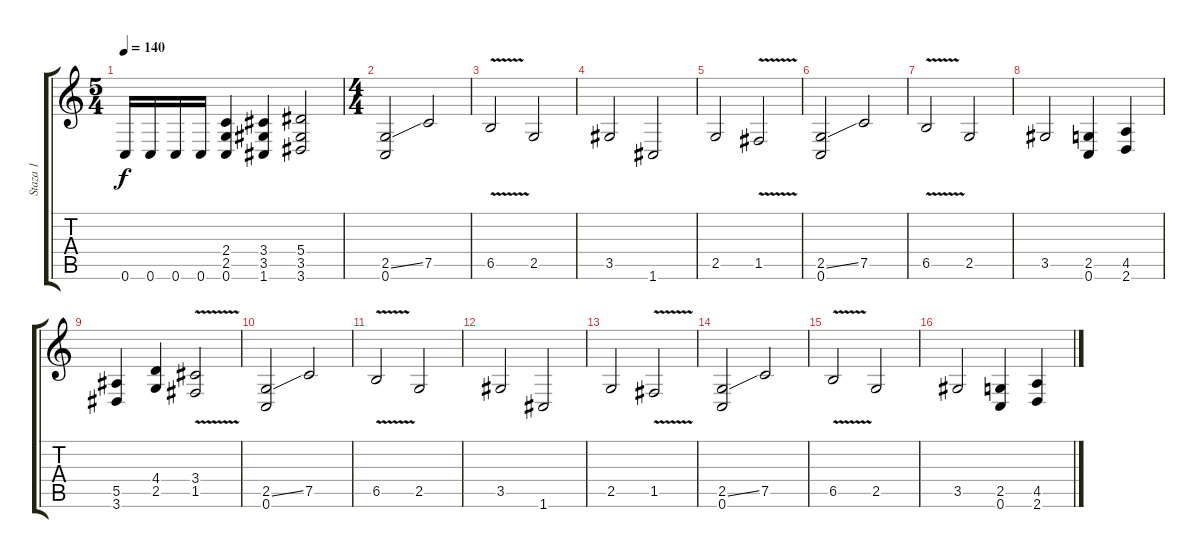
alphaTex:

\track ("Staza 1" "Staza 1") {instrument overdrivenguitar}
\staff {score tabs}
\tuning (C4 G3 Eb3 Bb2 F2 C2) {hide}
\ts (5 4)
\tempo 140
\clef g2
\ks c
0.6.16{dy f} 0.6.16 0.6.16 0.6.16 (2.4 2.5 0.6).4 (3.4 3.5 1.6).4 (5.4 3.5 3.6).2 |
\ts (4 4)
(2.5{ss} 0.6).2 7.5.2 |
6.5{v}.2 2.5.2 |
3.5.2 1.6.2 |
2.5.2 1.5{v}.2 |
(2.5{ss} 0.6).2 7.5.2 |
6.5{v}.2 2.5.2 |
3.5.2 (2.5 0.6).4 (4.5 2.6).4 |
(5.5 3.6).4 (4.4 2.5).4 (3.4{v} 1.5).2 |
(2.5{ss} 0.6).2 7.5.2 |
6.5{v}.2 2.5.2 |
3.5.2 1.6.2 |
2.5.2 1.5{v}.2 |
(2.5{ss} 0.6).2 7.5.2 |
6.5{v}.2 2.5.2 |
3.5.2 (2.5 0.6).4 (4.5 2.6).4
